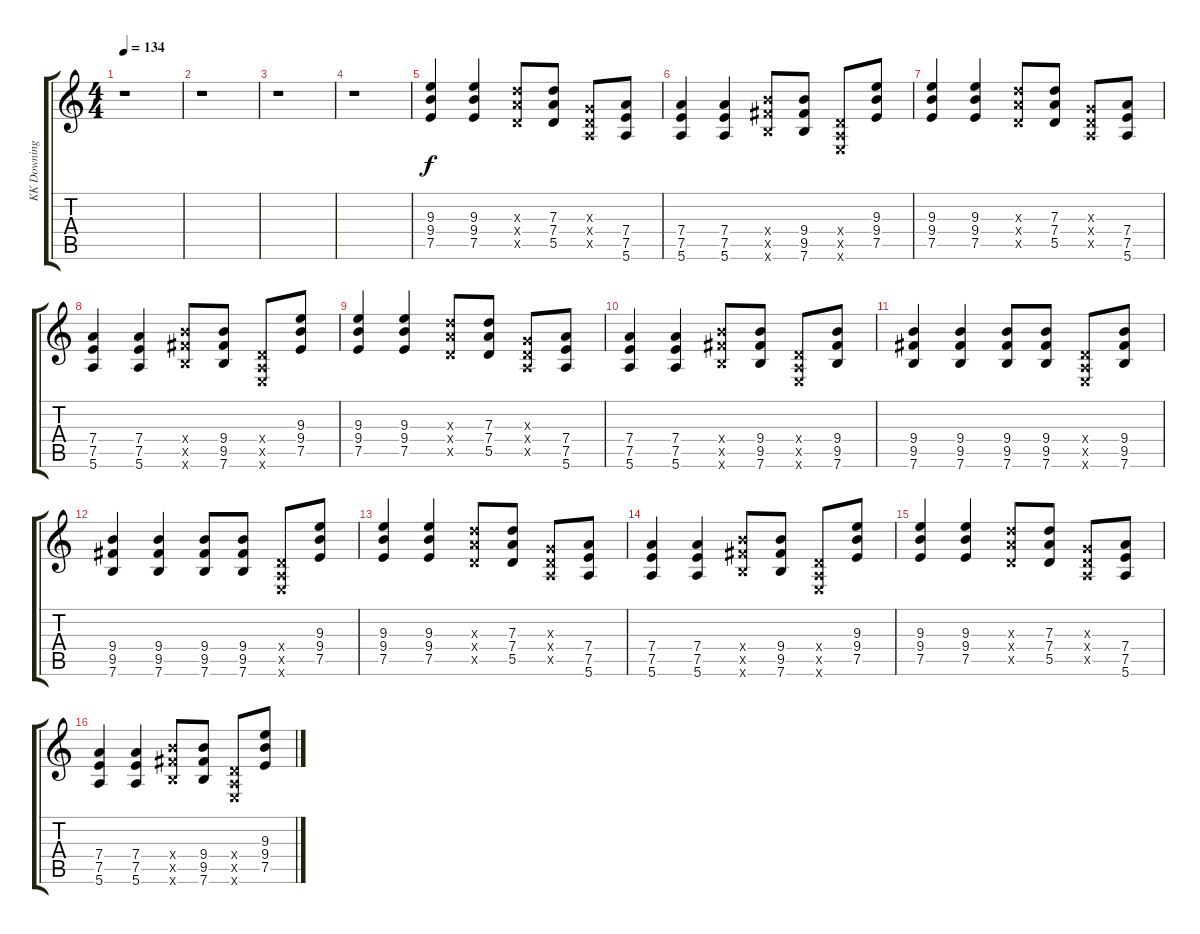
\track ("KK Downing" "KK Downing") {instrument distortionguitar}
\staff {score tabs}
\tuning (E4 B3 G3 D3 A2 E2) {hide}
\ts (4 4)
\tempo 134
\clef g2
\ks c
r.1{dy f instrument distortionguitar} |
r.1 |
r.1 |
r.1 |
(9.3 9.4 7.5).4 (9.3 9.4 7.5).4 (7.3{x} 7.4{x} 5.5{x}).8 (7.3 7.4 5.5).8 (0.3{x} 0.4{x} 0.5{x}).8 (7.4 7.5 5.6).8 |
(7.4 7.5 5.6).4 (7.4 7.5 5.6).4 (9.4{x} 9.5{x} 7.6{x}).8 (9.4 9.5 7.6).8 (0.4{x} 0.5{x} 0.6{x}).8 (9.3 9.4 7.5).8 |
(9.3 9.4 7.5).4 (9.3 9.4 7.5).4 (7.3{x} 7.4{x} 5.5{x}).8 (7.3 7.4 5.5).8 (0.3{x} 0.4{x} 0.5{x}).8 (7.4 7.5 5.6).8 |
(7.4 7.5 5.6).4 (7.4 7.5 5.6).4 (9.4{x} 9.5{x} 7.6{x}).8 (9.4 9.5 7.6).8 (0.4{x} 0.5{x} 0.6{x}).8 (9.3 9.4 7.5).8 |
(9.3 9.4 7.5).4 (9.3 9.4 7.5).4 (7.3{x} 7.4{x} 5.5{x}).8 (7.3 7.4 5.5).8 (0.3{x} 0.4{x} 0.5{x}).8 (7.4 7.5 5.6).8 |
(7.4 7.5 5.6).4 (7.4 7.5 5.6).4 (9.4{x} 9.5{x} 7.6{x}).8 (9.4 9.5 7.6).8 (0.4{x} 0.5{x} 0.6{x}).8 (9.4 9.5 7.6).8 |
(9.4 9.5 7.6).4 (9.4 9.5 7.6).4 (9.4 9.5 7.6).8 (9.4 9.5 7.6).8 (0.4{x} 0.5{x} 0.6{x}).8 (9.4 9.5 7.6).8 |
(9.4 9.5 7.6).4 (9.4 9.5 7.6).4 (9.4 9.5 7.6).8 (9.4 9.5 7.6).8 (0.4{x} 0.5{x} 0.6{x}).8 (9.3 9.4 7.5).8 |
(9.3 9.4 7.5).4 (9.3 9.4 7.5).4 (7.3{x} 7.4{x} 5.5{x}).8 (7.3 7.4 5.5).8 (0.3{x} 0.4{x} 0.5{x}).8 (7.4 7.5 5.6).8 |
(7.4 7.5 5.6).4 (7.4 7.5 5.6).4 (9.4{x} 9.5{x} 7.6{x}).8 (9.4 9.5 7.6).8 (0.4{x} 0.5{x} 0.6{x}).8 (9.3 9.4 7.5).8 |
(9.3 9.4 7.5).4 (9.3 9.4 7.5).4 (7.3{x} 7.4{x} 5.5{x}).8 (7.3 7.4 5.5).8 (0.3{x} 0.4{x} 0.5{x}).8 (7.4 7.5 5.6).8 |
(7.4 7.5 5.6).4 (7.4 7.5 5.6).4 (9.4{x} 9.5{x} 7.6{x}).8 (9.4 9.5 7.6).8 (0.4{x} 0.5{x} 0.6{x}).8 (9.3 9.4 7.5).8
